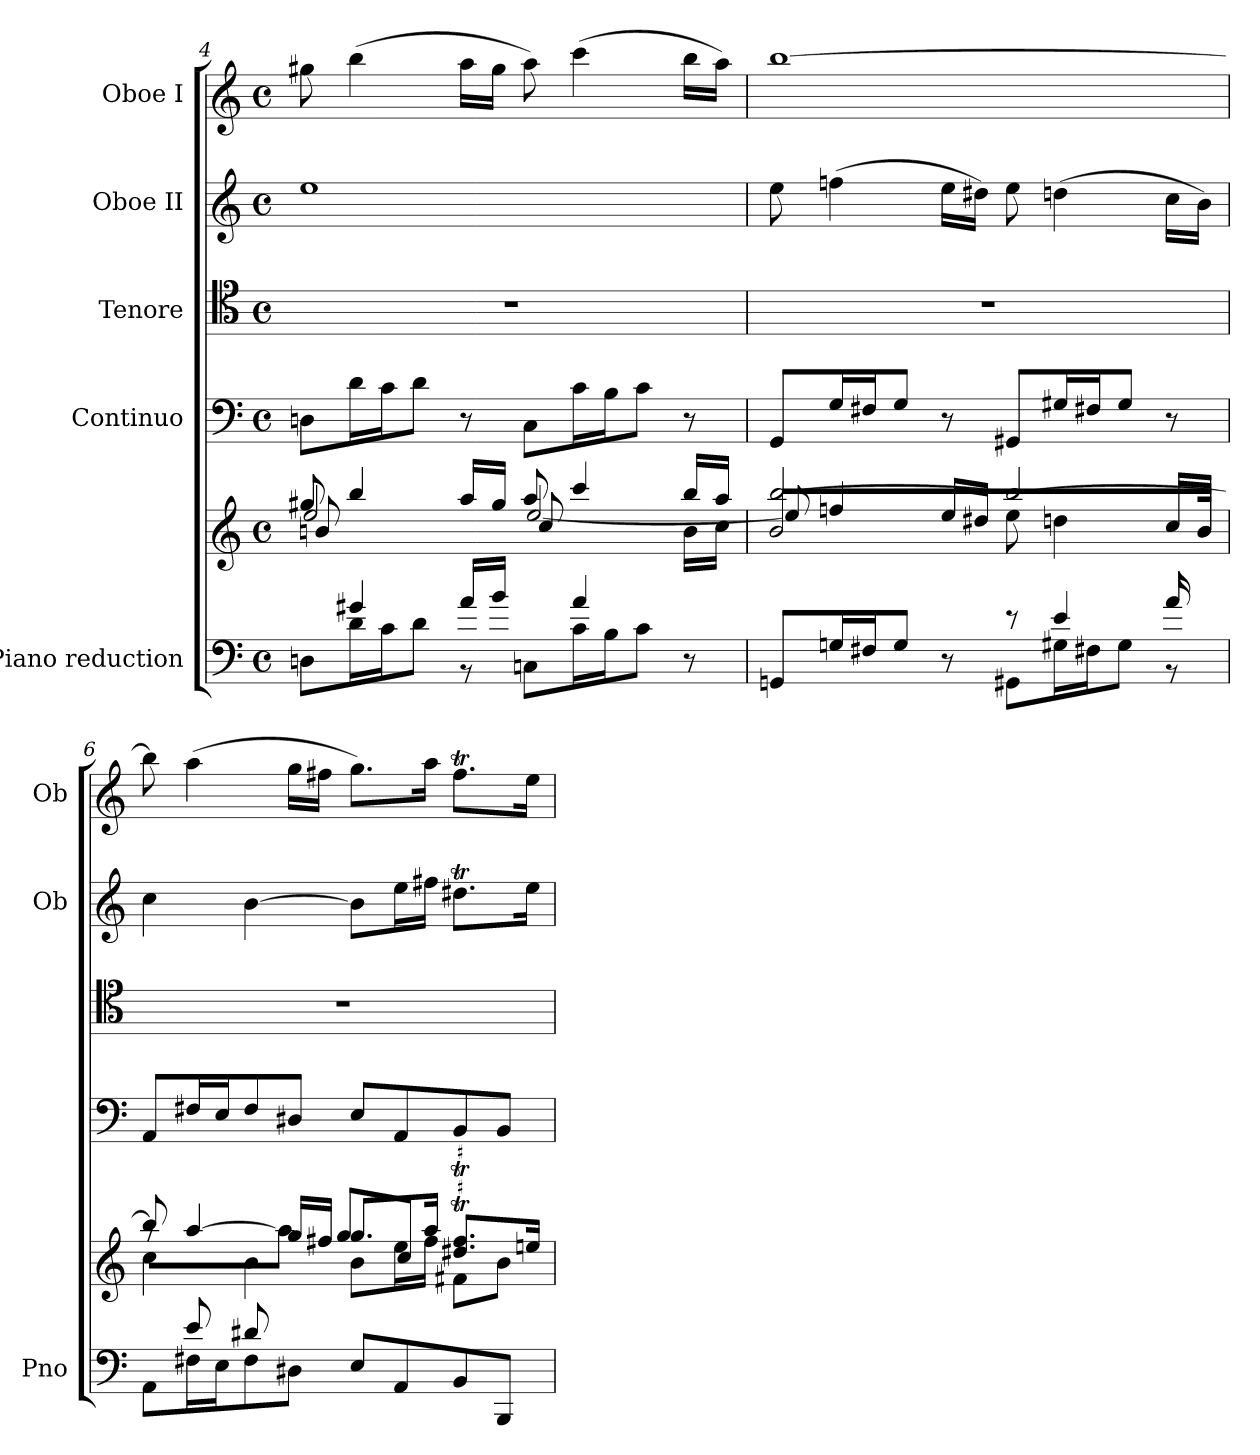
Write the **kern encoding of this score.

**kern	**kern	**kern	**kern	**kern	**kern
*part5	*part5	*part4	*part3	*part2	*part1
*staff6	*staff5	*staff4	*staff3	*staff2	*staff1
*I"Piano reduction	*	*I"Continuo	*I"Tenore	*I"Oboe II	*I"Oboe I
*I'Pno	*	*	*	*I'Ob	*I'Ob
*clefF4	*clefG2	*clefF4	*clefC4	*clefG2	*clefG2
*k[]	*k[]	*k[]	*k[]	*k[]	*k[]
*M4/4	*M4/4	*M4/4	*M4/4	*M4/4	*M4/4
*met(c)	*met(c)	*met(c)	*met(c)	*met(c)	*met(c)
=4	=4	=4	=4	=4	=4
*^	*^	*	*	*	*
*	*	*	*^	*	*	*	*
8ryy	8Dn\L	8gg#X/	2ee/	8bn/	8Dn\L	1r	1ee	8gg#X\
4g#X/	16d\L	4bb/	.	4.ryy	16d\L	.	.	(4bb\
.	16c\J	.	.	.	16c\J	.	.	.
.	8d\J	.	.	.	8d\J	.	.	.
16a/LL	8r	16aa/LL	.	.	8r	.	.	16aa\LL
16b/JJ	.	16gg#/JJ	.	.	.	.	.	16gg#\JJ
8ryy	8Cn\L	8aa/	[2ee/	8cc/	8C\L	.	.	8aa\)
4a/	16c\L	4ccc/	.	4ryy	16c\L	.	.	(4ccc\
.	16B\J	.	.	.	16B\J	.	.	.
.	8c\J	.	.	.	8c\J	.	.	.
8ryy	8r	16bb/LL	.	16b\LL	8r	.	.	16bb\LL
.	.	16aa/JJ	.	16cc\JJ	.	.	.	16aa\JJ)
!!LO:LB:g=z
=5	=5	=5	=5	=5	=5	=5	=5	=5
2ryy	8GGn/L	[2bb/	8ee/]	2b/	8GG/L	1r	8ee\	[1bb
.	16Gn/L	.	4ffn/	.	16G/L	.	(4ffn\	.
.	16F#X/J	.	.	.	16F#X/J	.	.	.
.	8G/J	.	.	.	8G/J	.	.	.
.	8r	.	16ee/LL	.	8r	.	16ee\LL	.
.	.	.	16dd#X/JJ	.	.	.	16dd#X\JJ)	.
8r	8GG#X\L	2bb/_	8ee\	4..ryy	8GG#X/L	.	8ee\	.
4e/	16G#X\L	.	4ddn\	.	16G#X/L	.	(4ddn\	.
.	16F#X\J	.	.	.	16F#X/J	.	.	.
.	8G#\J	.	.	.	8G#/J	.	.	.
16a/LL	8r	.	16cc/LL	.	8r	.	16cc\LL	.
16ryy	.	.	16b/JJ	16b\JJ	.	.	16b\JJ)	.
=6	=6	=6	=6	=6	=6	=6	=6	=6
8ryy	8AA\L	8bb/]	4cc\	8r	8AA/L	1r	4cc\	8bb\]
8e/L	16F#X\L	[4aa/	.	4ryy	16F#X/L	.	.	(4aa\
.	16E\J	.	.	.	16E/J	.	.	.
8d#X/	8F#\	.	4b\	.	8F#/	.	[4b\	.
2ryy	8D#X\J	16gg/LL	.	8aa\J]	8D#X/J	.	.	16gg\LL
.	.	16ff#X/JJ	.	.	.	.	.	16ff#X\JJ
.	8E/L	8.gg/L	8b\L	8gg\L	8E/L	.	8b\L]	8.gg\L)
.	8AA/	.	16ee\L	8cc/J	8AA/	.	16ee\L	.
.	.	16aa/Jk	16ff#\JJ	.	.	.	16ff#X\JJ	16aa\Jk
.	8BB/	8.dd#X/T 8.ff#/TL	8f#X\L	4ryy	8BB/	.	8.dd#Xt\L	8.ff#t\L
8ryy	8BBB/J	.	8b\J	.	8BB/J	.	.	.
.	.	16ee/Jk	.	.	.	.	16ee\Jk	16ee\Jk
*v	*v	*	*	*	*	*	*	*
*	*v	*v	*v	*	*	*	*
=	=	=	=	=	=
*-	*-	*-	*-	*-	*-
